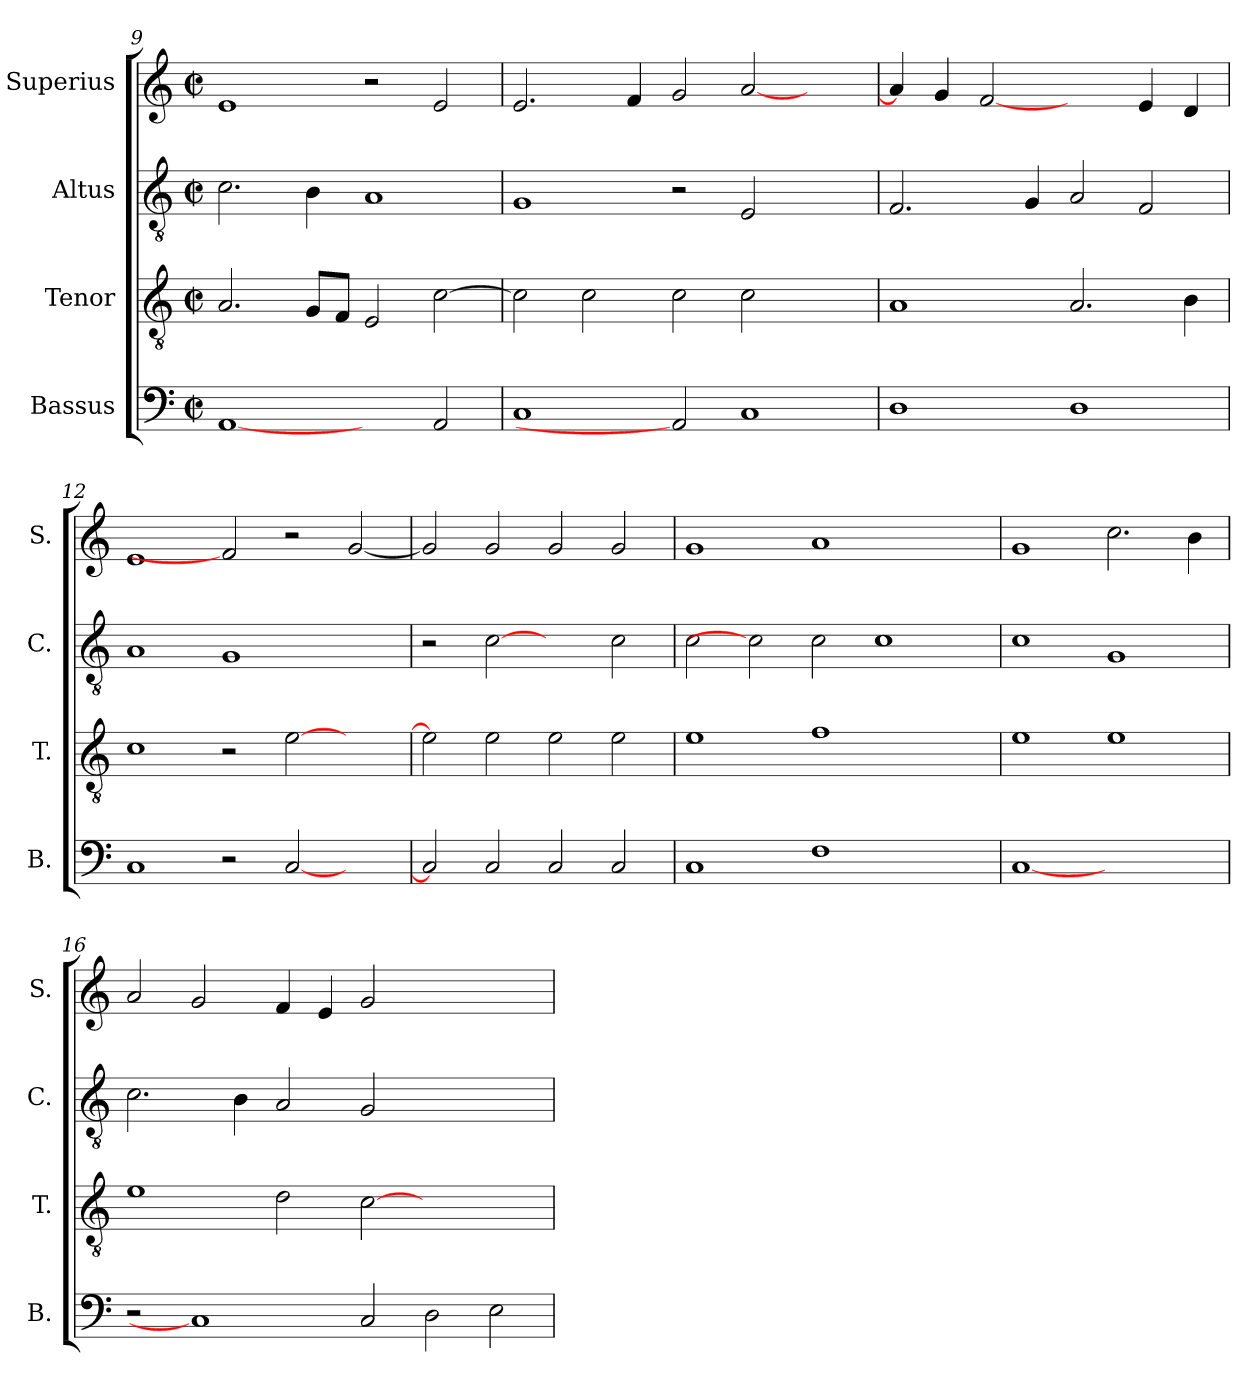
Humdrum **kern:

**kern	**kern	**kern	**kern
*part4	*part3	*part2	*part1
*staff4	*staff3	*staff2	*staff1
*I"Bassus	*I"Tenor	*I"Altus	*I"Superius
*I'B.	*I'T.	*I'C.	*I'S.
*clefF4	*clefGv2	*clefGv2	*clefG2
*	*ITrd7c12	*ITrd7c12	*
*k[]	*k[]	*k[]	*k[]
*C:	*C:	*C:	*C:
*M2/2	*M2/2	*M2/2	*M2/2
*met(c|)	*met(c|)	*met(c|)	*met(c|)
=9	=9	=9	=9
[1AAi	2.AAi/	2.Ci\	1ei
.	8GGi/L	4BBi\	.
.	8FFi/J	.	.
2ryy	2EEi/	1AAi	2r
2AAi/	[>2Ci\	.	2ei/
=10	=10	=10	=10
1Ci	2Ci\]	1GGi	2.ei/
.	2Ci\	.	.
.	.	.	4fi/
2AAi]	2Ci\	2r	2gi/
1Ci	2Ci\	2EEi/	[<2ai/
.	2ryy	2ryy	2ryy
!!LO:LB:g=z
=11	=11	=11	=11
1Di	1AAi	2.FFi/	4ai/]
.	.	.	4gi/
.	.	.	[2fi
.	.	4GGi/	.
1Di	2.AAi/	2AAi/	2ryy
.	.	2FFi/	4ei/
.	4BBi\	.	4di/
=12	=12	=12	=12
1Ci	1Ci	1AAi	1ei
2r	2r	1GGi	2fi]
[<2Ci/	[>2Ei\	.	2r
2ryy	2ryy	2ryy	[<2gi/
=13	=13	=13	=13
2Ci/]	2Ei\]	2r	2gi/]
2Ci/	2Ei\	[2Ci	2gi/
2Ci/	2Ei\	2ryy	2gi/
2Ci/	2Ei\	2Ci\	2gi/
=14	=14	=14	=14
1Ci	1Ei	2Ci\	1gi
.	.	2Ci]	.
1Fi	1Fi	2Ci\	1ai
.	.	1Ci	.
2ryy	2ryy	.	2ryy
=15	=15	=15	=15
[1Ci	1Ei	1Ci	1gi
1ryy	1Ei	1GGi	2.cci\
.	.	.	4bi\
!!LO:PB:g=z
=16	=16	=16	=16
2r	1Ei	2.Ci\	2ai/
1Ci]	.	.	2gi/
.	.	4BBi\	.
.	2Di\	2AAi/	4fi/
.	.	.	4ei/
2Ci/	[>2Ci\	2GGi/	2gi/
2Di\	1ryy	1ryy	1ryy
2Ei\	.	.	.
=	=	=	=
*-	*-	*-	*-
